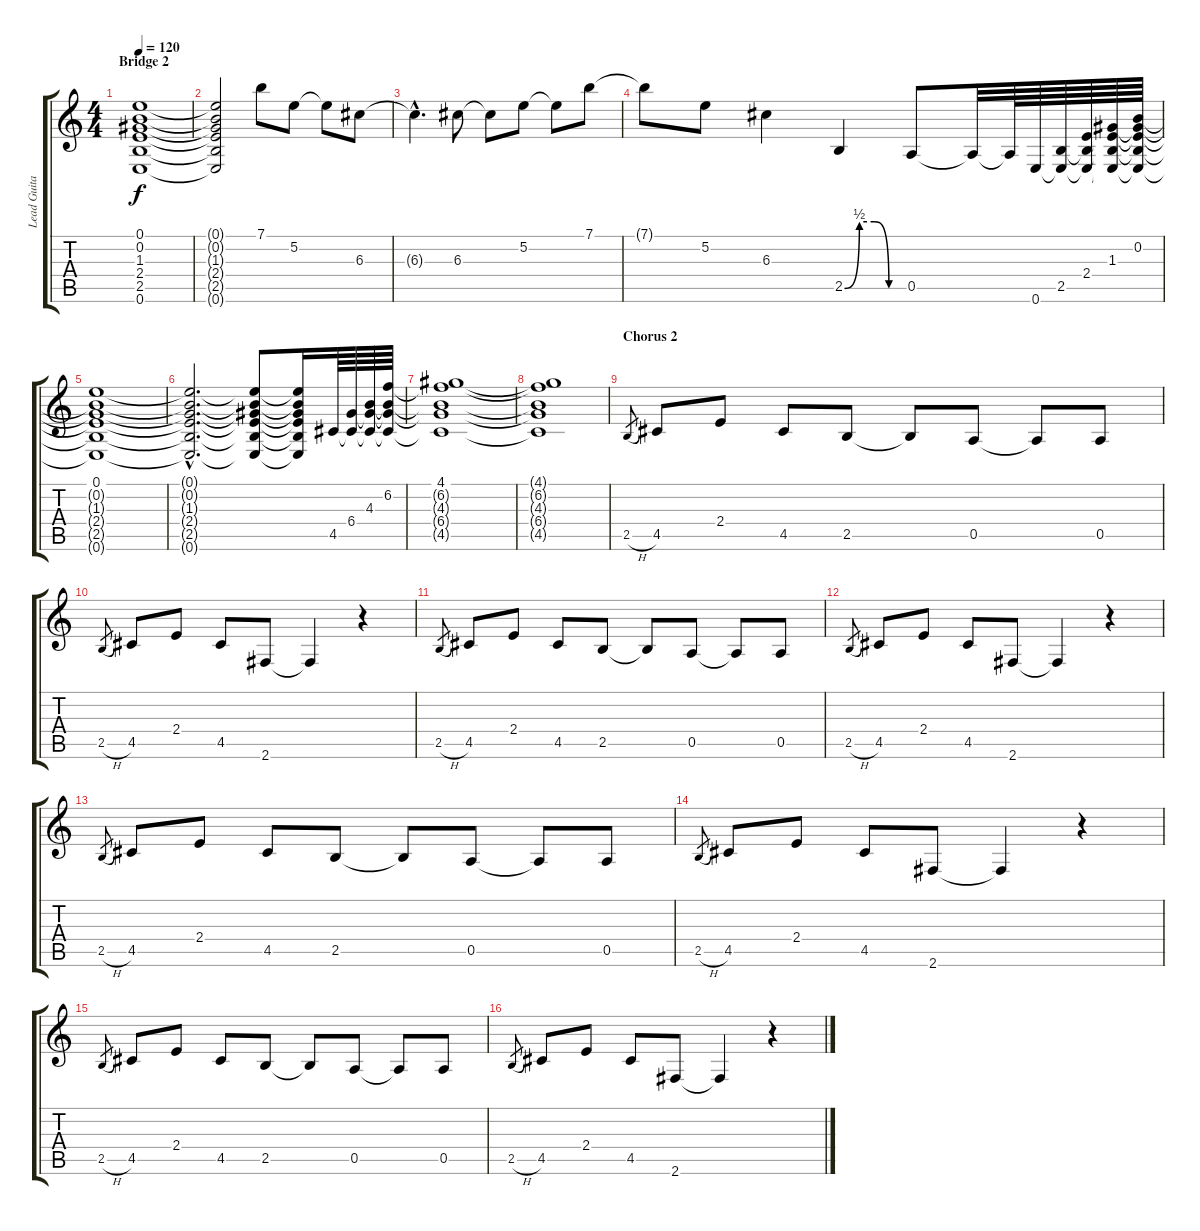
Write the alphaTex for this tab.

\track ("Lead Guitar" "Lead Guita") {instrument overdrivenguitar}
\staff {score tabs}
\tuning (E4 B3 G3 D3 A2 E2) {hide}
\ts (4 4)
\section ("" "Bridge 2")
\tempo 120
\clef g2
\ks c
(0.1 0.2{t} 1.3{t} 2.4{t} 2.5{t} 0.6{t}).1{dy f} |
(0.1{t} 0.2{t} 1.3{t} 2.4{t} 2.5{t} 0.6{t}).2 7.1.8 5.2.8 5.2{t}.8 6.3.8 |
6.3{hac t}.4{d} 6.3.8 6.3{t}.8 5.2.8 5.2{t}.8 7.1.8 |
7.1{t}.8 5.2.8 6.3.4 2.5{be (custom 0 0 15 2 30 2 45 0 60 0)}.4 0.5.8 0.5{t}.32 0.5{t}.64 0.6.64 (2.5 0.6{t}).64 (2.4 2.5{t} 0.6{t}).64 (1.3 2.4{t} 2.5{t} 0.6{t}).64 (0.2 1.3{t} 2.4{t} 2.5{t} 0.6{t}).64 |
(0.1 0.2{t} 1.3{t} 2.4{t} 2.5{t} 0.6{t}).1 |
(0.1{hac t} 0.2{hac t} 1.3{hac t} 2.4{hac t} 2.5{hac t} 0.6{hac t}).2{d} (0.1{t} 0.2{t} 1.3{t} 2.4{t} 2.5{t} 0.6{t}).8 (0.1{t} 0.2{t} 1.3{t} 2.4{t} 2.5{t} 0.6{t}).16 4.5.64 (6.4 4.5{t}).64 (4.3 6.4{t} 4.5{t}).64 (6.2 4.3{t} 6.4{t} 4.5{t}).64 |
(4.1 6.2{t} 4.3{t} 6.4{t} 4.5{t}).1 |
(4.1{t} 6.2{t} 4.3{t} 6.4{t} 4.5{t}).1 |
\section ("" "Chorus 2")
2.5{h}.8{gr} 4.5.8 2.4.8 4.5.8 2.5.8 2.5{t}.8 0.5.8 0.5{t}.8 0.5.8 |
2.5{h}.8{gr} 4.5.8 2.4.8 4.5.8 2.6.8 2.6{t}.4 r.4 |
2.5{h}.8{gr} 4.5.8 2.4.8 4.5.8 2.5.8 2.5{t}.8 0.5.8 0.5{t}.8 0.5.8 |
2.5{h}.8{gr} 4.5.8 2.4.8 4.5.8 2.6.8 2.6{t}.4 r.4 |
2.5{h}.8{gr} 4.5.8 2.4.8 4.5.8 2.5.8 2.5{t}.8 0.5.8 0.5{t}.8 0.5.8 |
2.5{h}.8{gr} 4.5.8 2.4.8 4.5.8 2.6.8 2.6{t}.4 r.4 |
2.5{h}.8{gr} 4.5.8 2.4.8 4.5.8 2.5.8 2.5{t}.8 0.5.8 0.5{t}.8 0.5.8 |
2.5{h}.8{gr} 4.5.8 2.4.8 4.5.8 2.6.8 2.6{t}.4 r.4
